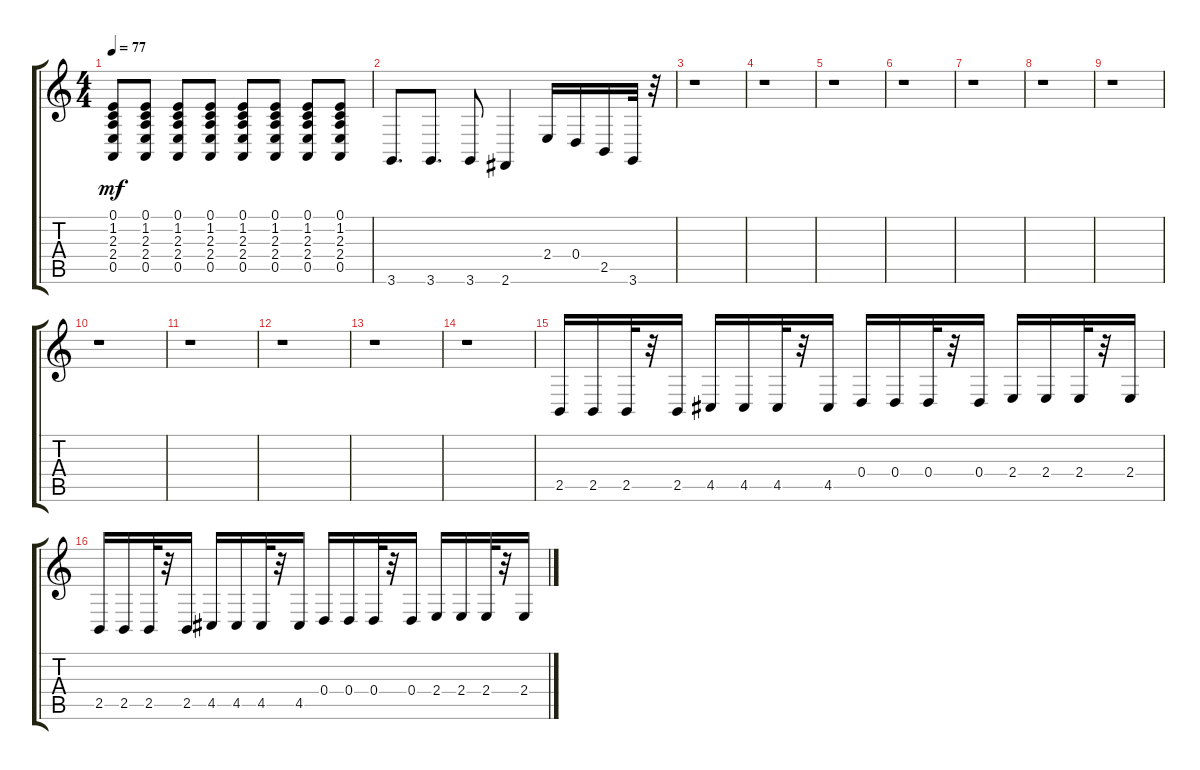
\track "" {instrument stringensemble1}
\staff {score tabs}
\tuning (E4 B3 G3 D3 A2 E2) {hide}
\ts (4 4)
\tempo 77
\clef g2
\ks c
(0.1 1.2 2.3 2.4 0.5).8{dy mf} (0.1 1.2 2.3 2.4 0.5).8 (0.1 1.2 2.3 2.4 0.5).8 (0.1 1.2 2.3 2.4 0.5).8 (0.1 1.2 2.3 2.4 0.5).8 (0.1 1.2 2.3 2.4 0.5).8 (0.1 1.2 2.3 2.4 0.5).8 (0.1 1.2 2.3 2.4 0.5).8 |
3.6.8{d} 3.6.8{d} 3.6.8 2.6.4 2.4.16 0.4.16 2.5.16 3.6.32 r.32 |
r.1 |
r.1 |
r.1 |
r.1 |
r.1 |
r.1 |
r.1 |
r.1 |
r.1 |
r.1 |
r.1 |
r.1 |
2.5.16 2.5.16 2.5.32 r.32 2.5.16 4.5.16 4.5.16 4.5.32 r.32 4.5.16 0.4.16 0.4.16 0.4.32 r.32 0.4.16 2.4.16 2.4.16 2.4.32 r.32 2.4.16 |
2.5.16 2.5.16 2.5.32 r.32 2.5.16 4.5.16 4.5.16 4.5.32 r.32 4.5.16 0.4.16 0.4.16 0.4.32 r.32 0.4.16 2.4.16 2.4.16 2.4.32 r.32 2.4.16
